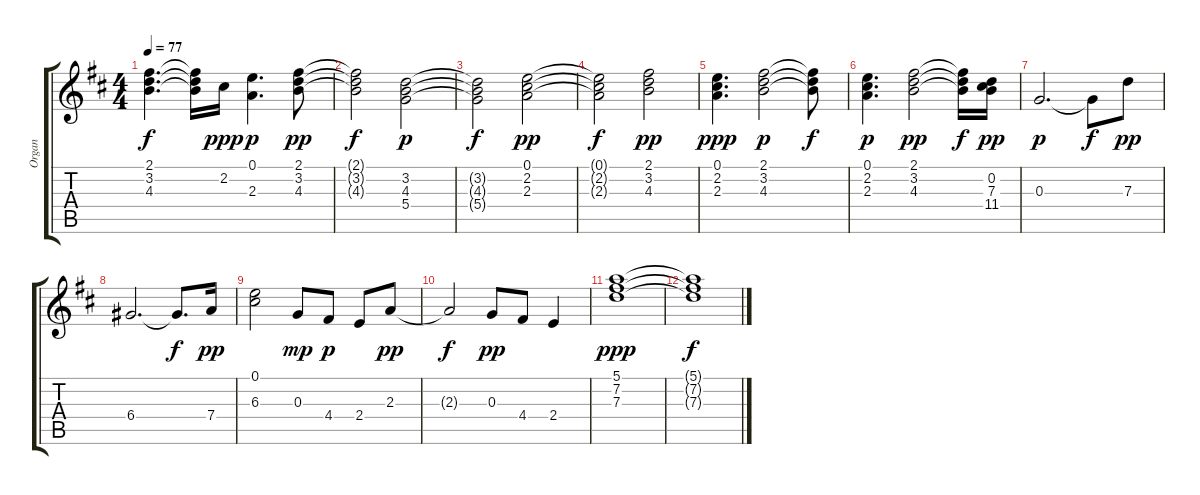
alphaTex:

\track ("Organ" "Organ") {instrument overdrivenguitar}
\staff {score tabs}
\tuning (E4 B3 G3 D3 A2 E2) {hide}
\ts (4 4)
\tempo 77
\clef g2
\ks d
(2.1{t} 3.2{t} 4.3{t}).4{d dy f} (2.1{t} 3.2{t} 4.3{t}).16 2.2.16{dy ppp} (0.1 2.3).4{d dy p} (2.1 3.2 4.3).8{dy pp} |
(2.1{t} 3.2{t} 4.3{t}).2{dy f} (3.2 4.3 5.4).2{dy p} |
(3.2{t} 4.3{t} 5.4{t}).2{dy f} (0.1 2.2 2.3).2{dy pp} |
(0.1{t} 2.2{t} 2.3{t}).2{dy f} (2.1 3.2 4.3).2{dy pp} |
(0.1 2.2 2.3).4{d dy ppp} (2.1 3.2 4.3).2{dy p} (2.1{t} 3.2{t} 4.3{t}).8{dy f} |
(0.1 2.2 2.3).4{d dy p} (2.1 3.2 4.3).2{dy pp} (2.1{t} 3.2{t} 4.3{t}).16{dy f} (0.2 7.3 11.4).16{dy pp} |
0.3.2{d dy p} 0.3{t}.8{dy f} 7.3.8{dy pp} |
6.4.2{d} 6.4{t}.8{d dy f} 7.4.16{dy pp} |
(0.1 6.3).2 0.3.8{dy mp} 4.4.8{dy p} 2.4.8 2.3.8{dy pp} |
2.3{t}.2{dy f} 0.3.8{dy pp} 4.4.8 2.4.4 |
(5.1 7.2 7.3).1{dy ppp} |
(5.1{t} 7.2{t} 7.3{t}).1{dy f}
